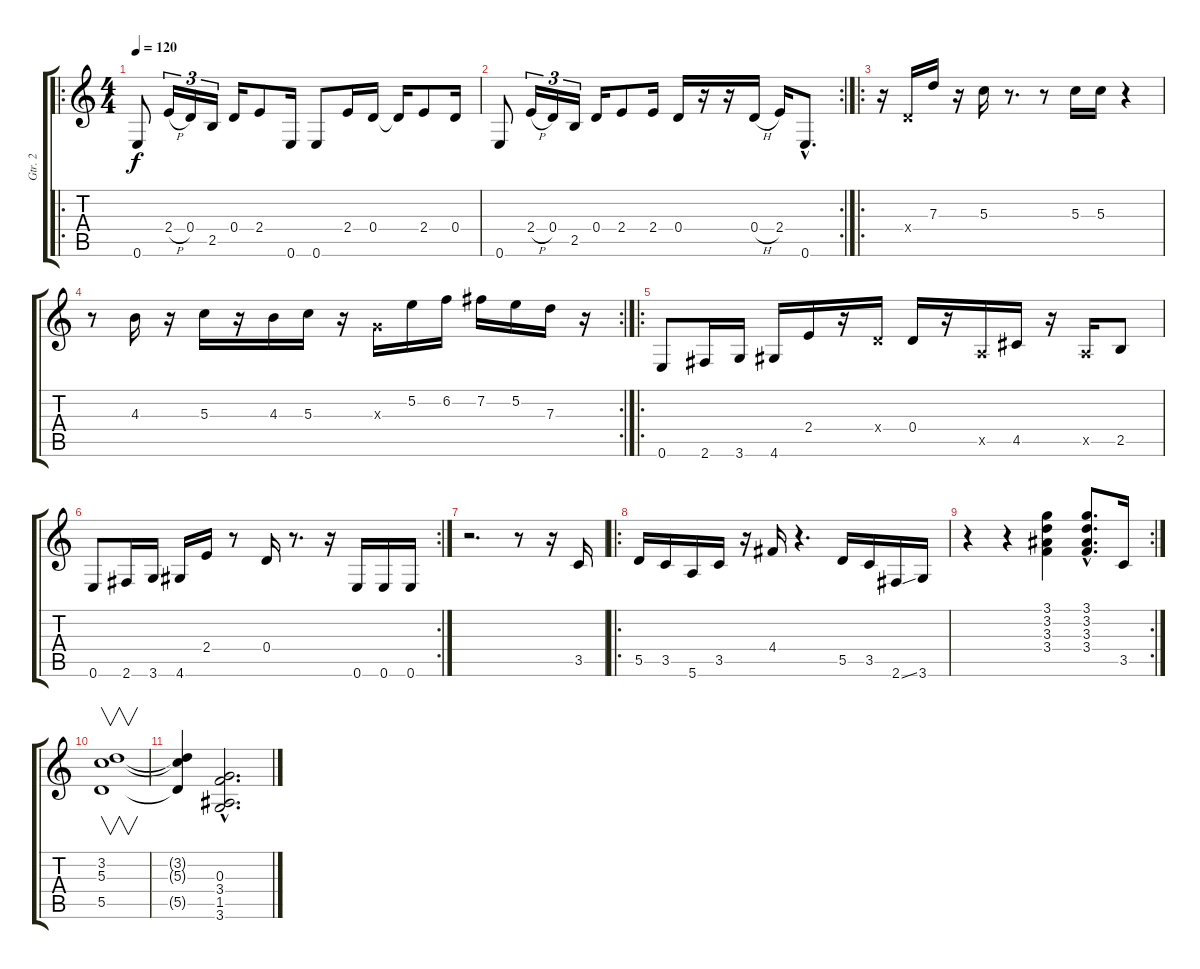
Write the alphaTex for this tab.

\track ("Gtr. 2" "Gtr. 2") {instrument distortionguitar}
\staff {score tabs}
\tuning (E4 B3 G3 D3 A2 E2) {hide}
\ro
\ts (4 4)
\tempo 120
\clef g2
\ks c
0.6.8{dy f} 2.4{h}.16{tu (3 2)} 0.4.16{tu (3 2)} 2.5.16{tu (3 2)} 0.4.16 2.4.8 0.6.16 0.6.8 2.4.16 0.4.16 0.4{t}.16 2.4.8 0.4.16 |
\rc 2
0.6.8 2.4{h}.16{tu (3 2)} 0.4.16{tu (3 2)} 2.5.16{tu (3 2)} 0.4.16 2.4.8 2.4.16 0.4.16 r.16 r.16 0.4{h}.16 2.4.16 0.6{hac}.8{d} |
\ro
r.16 0.4{x}.16 7.3.16 r.16 5.3.16 r.8{d} r.8 5.3.16 5.3.16 r.4 |
\rc 2
r.8 4.3.16 r.16 5.3.16 r.16 4.3.16 5.3.16 r.16 0.3{x}.16 5.2.16 6.2.16 7.2.16 5.2.16 7.3.16 r.16 |
\ro
0.6.8 2.6.16 3.6.16 4.6.16 2.4.16 r.16 0.4{x}.16 0.4.16 r.16 0.5{x}.16 4.5.16 r.16 0.5{x}.16 2.5.8 |
\rc 2
0.6.8 2.6.16 3.6.16 4.6.16 2.4.16 r.8 0.4.16 r.8{d} r.16 0.6.16 0.6.16 0.6.16 |
r.2{d} r.8 r.16 3.5.16 |
\ro
5.5.16 3.5.16 5.6.16 3.5.16 r.16 4.4.16 r.4{d} 5.5.16 3.5.16 2.6{ss}.16 3.6.16 |
\rc 2
r.4 r.4 (3.1 3.2 3.3 3.4).4 (3.1{hac} 3.2{hac} 3.3{hac} 3.4{hac}).8{d} 3.5.16 |
(3.2 5.3 5.5).1{v} |
(3.2{t} 5.3{t} 5.5{t}).4 (0.3{hac} 3.4{hac} 1.5{hac} 3.6{hac}).2{d}
